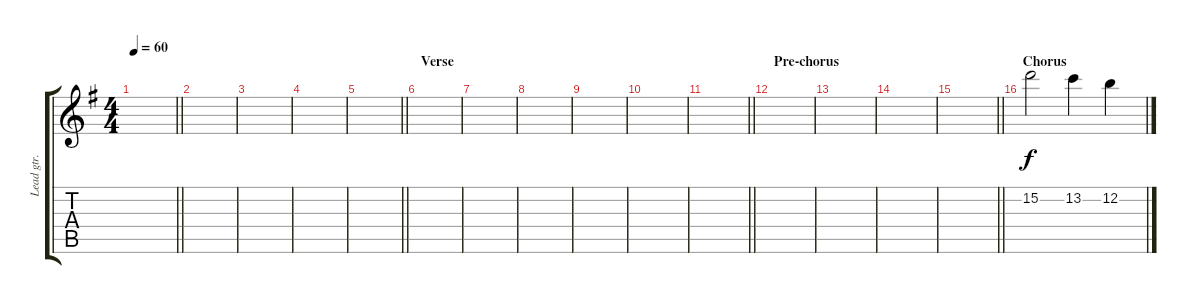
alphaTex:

\track ("Lead gtr. II" "Lead gtr. ") {instrument distortionguitar}
\staff {score tabs}
\tuning (E4 B3 G3 D3 A2 E2) {hide}
\ts (4 4)
\tempo 60
\clef g2
\barLineRight lightlight
\ks eminor
|
\section ("" "")
|
|
|
\barLineRight lightlight
|
\section ("" "Verse")
|
|
|
|
|
\barLineRight lightlight
|
\section ("" "Pre-chorus")
|
|
|
\barLineRight lightlight
|
\section ("" "Chorus")
15.2.2{volume 10} 13.2.4 12.2.4
